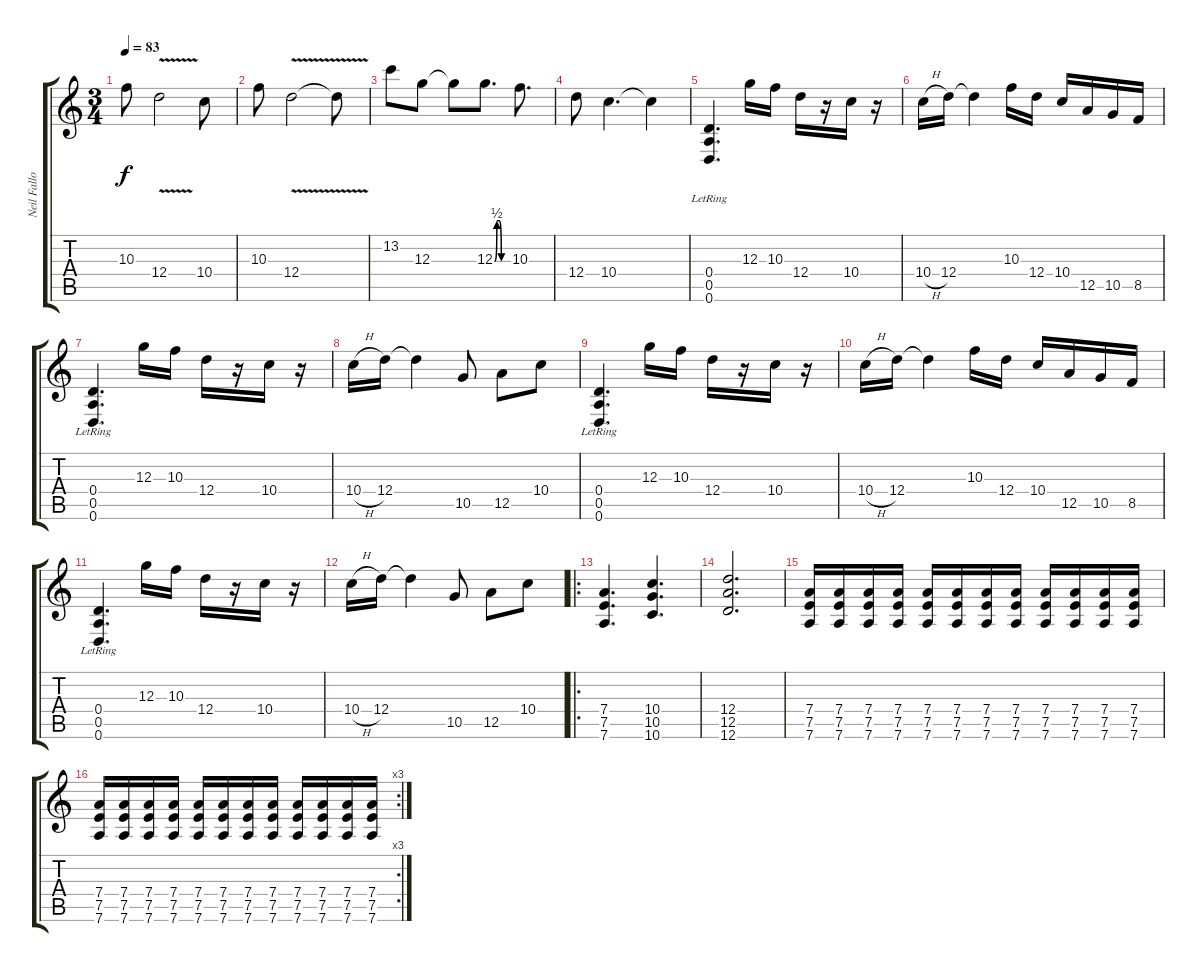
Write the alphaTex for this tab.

\track ("Neil Fallon" "Neil Fallo") {instrument overdrivenguitar}
\staff {score tabs}
\tuning (E4 B3 G3 D3 A2 D2) {hide}
\ts (3 4)
\tempo 83
\clef g2
\ks c
10.3.8{dy f} 12.4{v}.2 10.4.8 |
10.3.8 12.4{v}.2 12.4{t}.8 |
13.2.8 12.3.8 12.3{t}.8 12.3{be (custom 0 0 10 2 20 2 30 0 60 0)}.8{d} 10.3.8{d} |
12.4.8 10.4.4{d} 10.4{t}.4 |
(0.4{lr} 0.5{lr} 0.6{lr}).4{d} 12.3.16 10.3.16 12.4.16 r.16 10.4.16 r.16 |
10.4{h}.16 12.4.16 12.4{t}.4 10.3.16 12.4.16 10.4.16 12.5.16 10.5.16 8.5.16 |
(0.4{lr} 0.5{lr} 0.6{lr}).4{d} 12.3.16 10.3.16 12.4.16 r.16 10.4.16 r.16 |
10.4{h}.16 12.4.16 12.4{t}.4 10.5.8 12.5.8 10.4.8 |
(0.4{lr} 0.5{lr} 0.6{lr}).4{d} 12.3.16 10.3.16 12.4.16 r.16 10.4.16 r.16 |
10.4{h}.16 12.4.16 12.4{t}.4 10.3.16 12.4.16 10.4.16 12.5.16 10.5.16 8.5.16 |
(0.4{lr} 0.5{lr} 0.6{lr}).4{d} 12.3.16 10.3.16 12.4.16 r.16 10.4.16 r.16 |
10.4{h}.16 12.4.16 12.4{t}.4 10.5.8 12.5.8 10.4.8 |
\ro
(7.4 7.5 7.6).4{d} (10.4 10.5 10.6).4{d} |
(12.4 12.5 12.6).2{d} |
(7.4 7.5 7.6).16 (7.4 7.5 7.6).16 (7.4 7.5 7.6).16 (7.4 7.5 7.6).16 (7.4 7.5 7.6).16 (7.4 7.5 7.6).16 (7.4 7.5 7.6).16 (7.4 7.5 7.6).16 (7.4 7.5 7.6).16 (7.4 7.5 7.6).16 (7.4 7.5 7.6).16 (7.4 7.5 7.6).16 |
\rc 3
(7.4 7.5 7.6).16 (7.4 7.5 7.6).16 (7.4 7.5 7.6).16 (7.4 7.5 7.6).16 (7.4 7.5 7.6).16 (7.4 7.5 7.6).16 (7.4 7.5 7.6).16 (7.4 7.5 7.6).16 (7.4 7.5 7.6).16 (7.4 7.5 7.6).16 (7.4 7.5 7.6).16 (7.4 7.5 7.6).16
